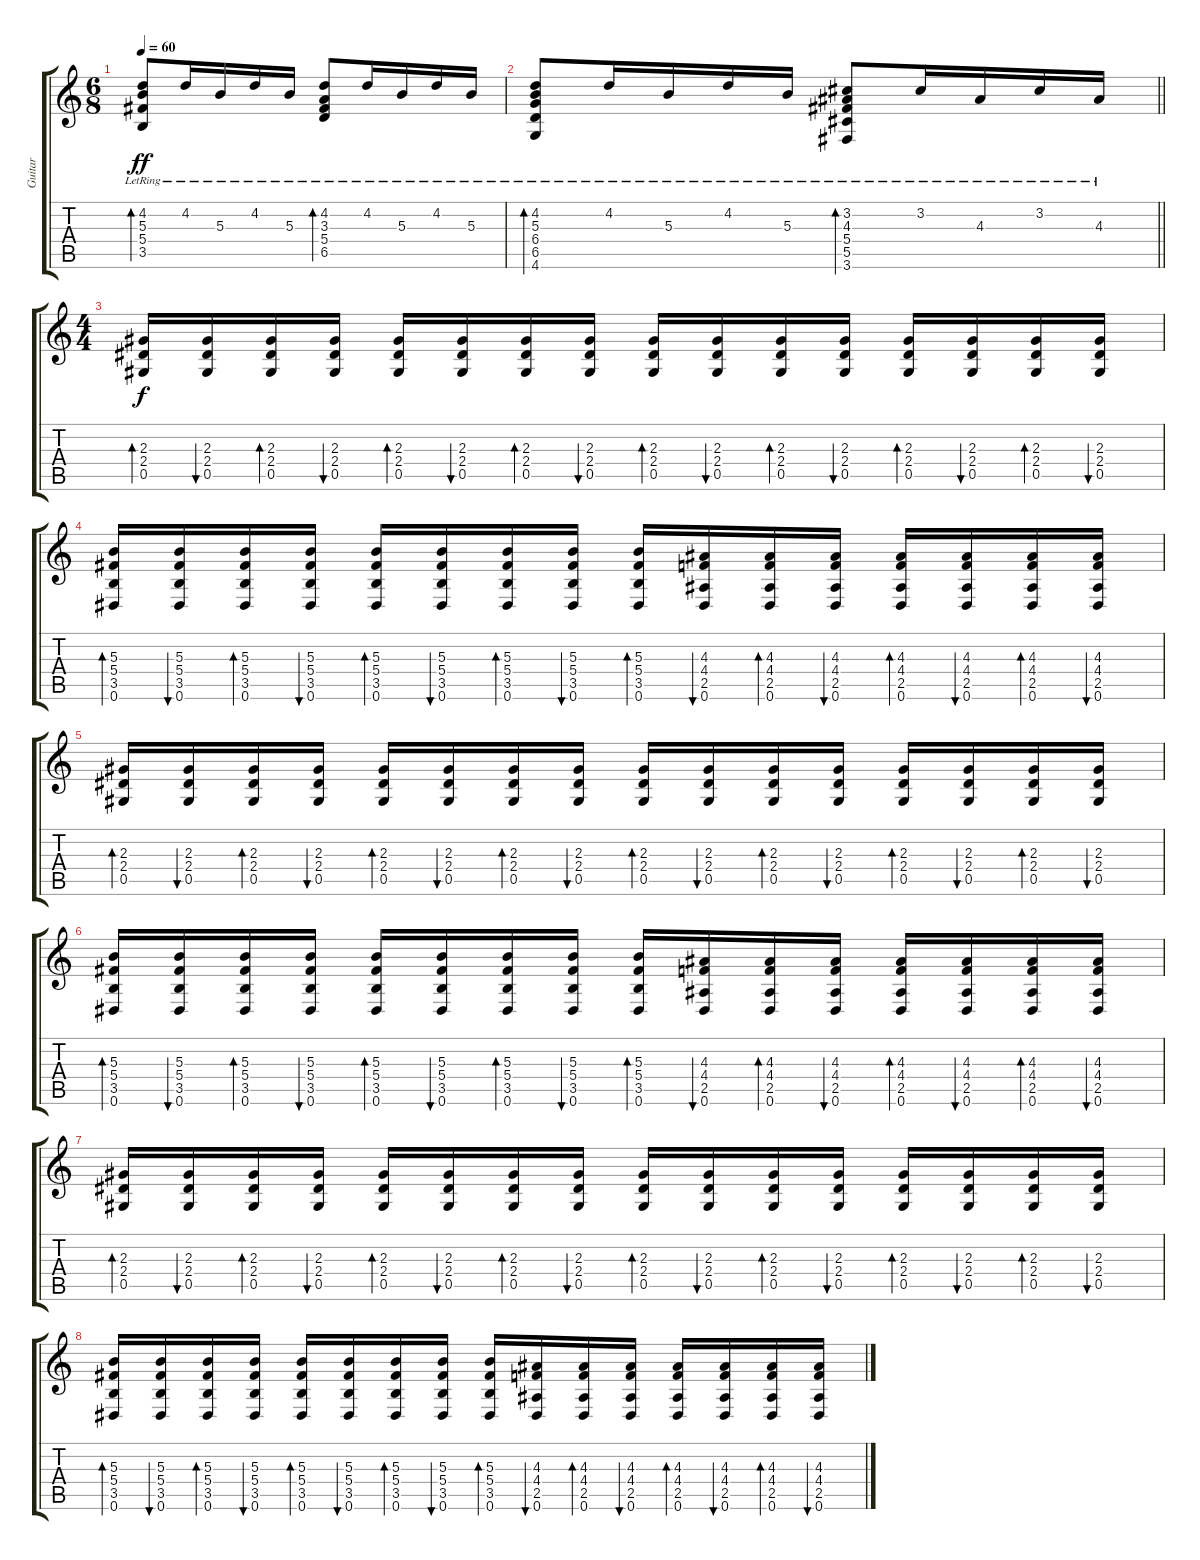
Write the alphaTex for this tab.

\track ("Guitar" "Guitar") {instrument acousticguitarsteel}
\staff {score tabs}
\tuning (Eb4 Bb3 Gb3 Db3 Ab2 Eb2) {hide}
\ts (6 8)
\tempo 60
\clef g2
\ks c
(4.2{lr} 5.3{lr} 5.4{lr} 3.5{lr}).8{bd 60 dy ff} 4.2{lr}.16 5.3{lr}.16 4.2{lr}.16 5.3{lr}.16 (4.2{lr} 3.3{lr} 5.4{lr} 6.5{lr}).8{bd 60} 4.2{lr}.16 5.3{lr}.16 4.2{lr}.16 5.3{lr}.16 |
\barLineRight lightlight
(4.2{lr} 5.3{lr} 6.4{lr} 6.5{lr} 4.6{lr}).8{bd 60} 4.2{lr}.16 5.3{lr}.16 4.2{lr}.16 5.3{lr}.16 (3.2{lr} 4.3{lr} 5.4{lr} 5.5{lr} 3.6{lr}).8{bd 60} 3.2{lr}.16 4.3{lr}.16 3.2{lr}.16 4.3{lr}.16 |
\ts (4 4)
\section ("" "")
(2.3 2.4 0.5).16{bd 60 dy f} (2.3 2.4 0.5).16{bu 60} (2.3 2.4 0.5).16{bd 60} (2.3 2.4 0.5).16{bu 60} (2.3 2.4 0.5).16{bd 60} (2.3 2.4 0.5).16{bu 60} (2.3 2.4 0.5).16{bd 60} (2.3 2.4 0.5).16{bu 60} (2.3 2.4 0.5).16{bd 60} (2.3 2.4 0.5).16{bu 60} (2.3 2.4 0.5).16{bd 60} (2.3 2.4 0.5).16{bu 60} (2.3 2.4 0.5).16{bd 60} (2.3 2.4 0.5).16{bu 60} (2.3 2.4 0.5).16{bd 60} (2.3 2.4 0.5).16{bu 60} |
(5.3 5.4 3.5 0.6).16{bd 60} (5.3 5.4 3.5 0.6).16{bu 60} (5.3 5.4 3.5 0.6).16{bd 60} (5.3 5.4 3.5 0.6).16{bu 60} (5.3 5.4 3.5 0.6).16{bd 60} (5.3 5.4 3.5 0.6).16{bu 60} (5.3 5.4 3.5 0.6).16{bd 60} (5.3 5.4 3.5 0.6).16{bu 60} (5.3 5.4 3.5 0.6).16{bd 60} (4.3 4.4 2.5 0.6).16{bu 60} (4.3 4.4 2.5 0.6).16{bd 60} (4.3 4.4 2.5 0.6).16{bu 60} (4.3 4.4 2.5 0.6).16{bd 60} (4.3 4.4 2.5 0.6).16{bu 60} (4.3 4.4 2.5 0.6).16{bd 60} (4.3 4.4 2.5 0.6).16{bu 60} |
(2.3 2.4 0.5).16{bd 60} (2.3 2.4 0.5).16{bu 60} (2.3 2.4 0.5).16{bd 60} (2.3 2.4 0.5).16{bu 60} (2.3 2.4 0.5).16{bd 60} (2.3 2.4 0.5).16{bu 60} (2.3 2.4 0.5).16{bd 60} (2.3 2.4 0.5).16{bu 60} (2.3 2.4 0.5).16{bd 60} (2.3 2.4 0.5).16{bu 60} (2.3 2.4 0.5).16{bd 60} (2.3 2.4 0.5).16{bu 60} (2.3 2.4 0.5).16{bd 60} (2.3 2.4 0.5).16{bu 60} (2.3 2.4 0.5).16{bd 60} (2.3 2.4 0.5).16{bu 60} |
(5.3 5.4 3.5 0.6).16{bd 60} (5.3 5.4 3.5 0.6).16{bu 60} (5.3 5.4 3.5 0.6).16{bd 60} (5.3 5.4 3.5 0.6).16{bu 60} (5.3 5.4 3.5 0.6).16{bd 60} (5.3 5.4 3.5 0.6).16{bu 60} (5.3 5.4 3.5 0.6).16{bd 60} (5.3 5.4 3.5 0.6).16{bu 60} (5.3 5.4 3.5 0.6).16{bd 60} (4.3 4.4 2.5 0.6).16{bu 60} (4.3 4.4 2.5 0.6).16{bd 60} (4.3 4.4 2.5 0.6).16{bu 60} (4.3 4.4 2.5 0.6).16{bd 60} (4.3 4.4 2.5 0.6).16{bu 60} (4.3 4.4 2.5 0.6).16{bd 60} (4.3 4.4 2.5 0.6).16{bu 60} |
(2.3 2.4 0.5).16{bd 60} (2.3 2.4 0.5).16{bu 60} (2.3 2.4 0.5).16{bd 60} (2.3 2.4 0.5).16{bu 60} (2.3 2.4 0.5).16{bd 60} (2.3 2.4 0.5).16{bu 60} (2.3 2.4 0.5).16{bd 60} (2.3 2.4 0.5).16{bu 60} (2.3 2.4 0.5).16{bd 60} (2.3 2.4 0.5).16{bu 60} (2.3 2.4 0.5).16{bd 60} (2.3 2.4 0.5).16{bu 60} (2.3 2.4 0.5).16{bd 60} (2.3 2.4 0.5).16{bu 60} (2.3 2.4 0.5).16{bd 60} (2.3 2.4 0.5).16{bu 60} |
(5.3 5.4 3.5 0.6).16{bd 60} (5.3 5.4 3.5 0.6).16{bu 60} (5.3 5.4 3.5 0.6).16{bd 60} (5.3 5.4 3.5 0.6).16{bu 60} (5.3 5.4 3.5 0.6).16{bd 60} (5.3 5.4 3.5 0.6).16{bu 60} (5.3 5.4 3.5 0.6).16{bd 60} (5.3 5.4 3.5 0.6).16{bu 60} (5.3 5.4 3.5 0.6).16{bd 60} (4.3 4.4 2.5 0.6).16{bu 60} (4.3 4.4 2.5 0.6).16{bd 60} (4.3 4.4 2.5 0.6).16{bu 60} (4.3 4.4 2.5 0.6).16{bd 60} (4.3 4.4 2.5 0.6).16{bu 60} (4.3 4.4 2.5 0.6).16{bd 60} (4.3 4.4 2.5 0.6).16{bu 60}
